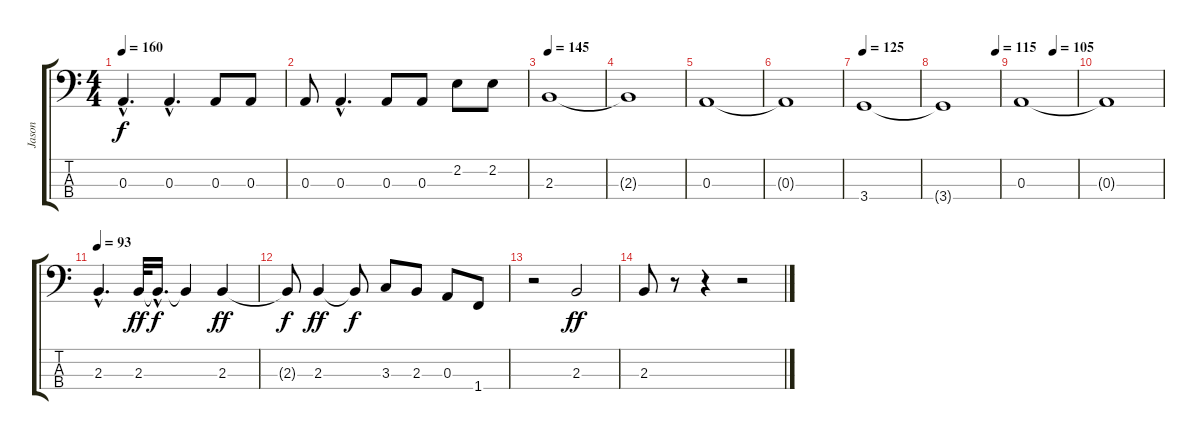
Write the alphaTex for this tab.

\track ("Jason" "Jason") {instrument electricbassfinger}
\staff {score tabs}
\tuning (G2 D2 A1 E1) {hide}
\ts (4 4)
\tempo 160
\clef f4
\ks c
0.3{hac}.4{d dy f} 0.3{hac}.4{d} 0.3.8 0.3.8 |
0.3.8 0.3{hac}.4{d} 0.3.8 0.3.8 2.2.8 2.2.8 |
\tempo 145
2.3.1 |
2.3{t}.1 |
0.3.1 |
0.3{t}.1 |
\tempo 125
3.4.1 |
\tempo (115 0.9375)
3.4{t}.1 |
\tempo (105 0.5833333333333334)
0.3.1 |
0.3{t}.1 |
\tempo 93
2.3{hac}.4{d} 2.3.32{dy ff} 2.3{hac t}.16{d dy f} 2.3{t}.4 2.3.4{dy ff} |
2.3{t}.8{dy f} 2.3.4{dy ff} 2.3{t}.8{dy f} 3.3.8 2.3.8 0.3.8 1.4.8 |
r.2 2.3.2{dy ff} |
2.3.8 r.8 r.4 r.2
